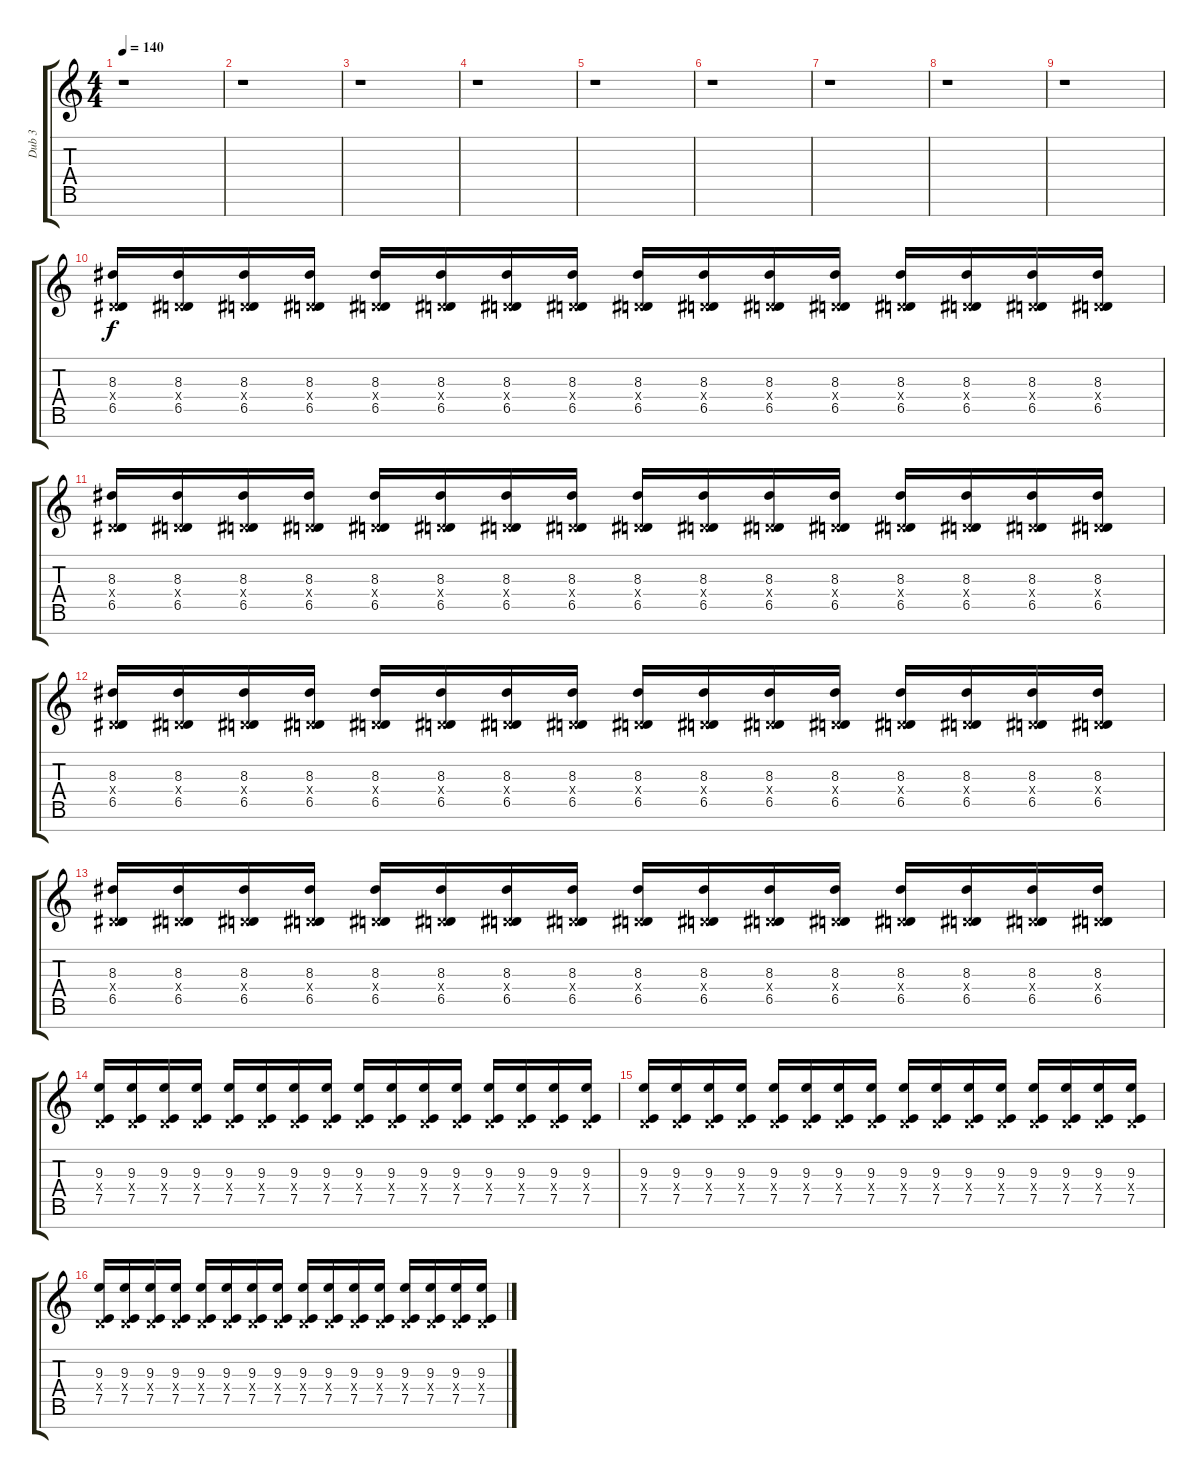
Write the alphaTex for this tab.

\track ("Dub 3" "Dub 3") {instrument distortionguitar}
\staff {score tabs}
\tuning (E4 B3 G3 D3 A2 E2 B1) {hide}
\ts (4 4)
\tempo 140
\clef g2
\ks c
r.1{dy f} |
r.1 |
r.1 |
r.1 |
r.1 |
r.1 |
r.1 |
r.1 |
r.1 |
(8.3 0.4{x} 6.5).16 (8.3 0.4{x} 6.5).16 (8.3 0.4{x} 6.5).16 (8.3 0.4{x} 6.5).16 (8.3 0.4{x} 6.5).16 (8.3 0.4{x} 6.5).16 (8.3 0.4{x} 6.5).16 (8.3 0.4{x} 6.5).16 (8.3 0.4{x} 6.5).16 (8.3 0.4{x} 6.5).16 (8.3 0.4{x} 6.5).16 (8.3 0.4{x} 6.5).16 (8.3 0.4{x} 6.5).16 (8.3 0.4{x} 6.5).16 (8.3 0.4{x} 6.5).16 (8.3 0.4{x} 6.5).16 |
(8.3 0.4{x} 6.5).16 (8.3 0.4{x} 6.5).16 (8.3 0.4{x} 6.5).16 (8.3 0.4{x} 6.5).16 (8.3 0.4{x} 6.5).16 (8.3 0.4{x} 6.5).16 (8.3 0.4{x} 6.5).16 (8.3 0.4{x} 6.5).16 (8.3 0.4{x} 6.5).16 (8.3 0.4{x} 6.5).16 (8.3 0.4{x} 6.5).16 (8.3 0.4{x} 6.5).16 (8.3 0.4{x} 6.5).16 (8.3 0.4{x} 6.5).16 (8.3 0.4{x} 6.5).16 (8.3 0.4{x} 6.5).16 |
(8.3 0.4{x} 6.5).16 (8.3 0.4{x} 6.5).16 (8.3 0.4{x} 6.5).16 (8.3 0.4{x} 6.5).16 (8.3 0.4{x} 6.5).16 (8.3 0.4{x} 6.5).16 (8.3 0.4{x} 6.5).16 (8.3 0.4{x} 6.5).16 (8.3 0.4{x} 6.5).16 (8.3 0.4{x} 6.5).16 (8.3 0.4{x} 6.5).16 (8.3 0.4{x} 6.5).16 (8.3 0.4{x} 6.5).16 (8.3 0.4{x} 6.5).16 (8.3 0.4{x} 6.5).16 (8.3 0.4{x} 6.5).16 |
(8.3 0.4{x} 6.5).16 (8.3 0.4{x} 6.5).16 (8.3 0.4{x} 6.5).16 (8.3 0.4{x} 6.5).16 (8.3 0.4{x} 6.5).16 (8.3 0.4{x} 6.5).16 (8.3 0.4{x} 6.5).16 (8.3 0.4{x} 6.5).16 (8.3 0.4{x} 6.5).16 (8.3 0.4{x} 6.5).16 (8.3 0.4{x} 6.5).16 (8.3 0.4{x} 6.5).16 (8.3 0.4{x} 6.5).16 (8.3 0.4{x} 6.5).16 (8.3 0.4{x} 6.5).16 (8.3 0.4{x} 6.5).16 |
(9.3 0.4{x} 7.5).16 (9.3 0.4{x} 7.5).16 (9.3 0.4{x} 7.5).16 (9.3 0.4{x} 7.5).16 (9.3 0.4{x} 7.5).16 (9.3 0.4{x} 7.5).16 (9.3 0.4{x} 7.5).16 (9.3 0.4{x} 7.5).16 (9.3 0.4{x} 7.5).16 (9.3 0.4{x} 7.5).16 (9.3 0.4{x} 7.5).16 (9.3 0.4{x} 7.5).16 (9.3 0.4{x} 7.5).16 (9.3 0.4{x} 7.5).16 (9.3 0.4{x} 7.5).16 (9.3 0.4{x} 7.5).16 |
(9.3 0.4{x} 7.5).16 (9.3 0.4{x} 7.5).16 (9.3 0.4{x} 7.5).16 (9.3 0.4{x} 7.5).16 (9.3 0.4{x} 7.5).16 (9.3 0.4{x} 7.5).16 (9.3 0.4{x} 7.5).16 (9.3 0.4{x} 7.5).16 (9.3 0.4{x} 7.5).16 (9.3 0.4{x} 7.5).16 (9.3 0.4{x} 7.5).16 (9.3 0.4{x} 7.5).16 (9.3 0.4{x} 7.5).16 (9.3 0.4{x} 7.5).16 (9.3 0.4{x} 7.5).16 (9.3 0.4{x} 7.5).16 |
(9.3 0.4{x} 7.5).16 (9.3 0.4{x} 7.5).16 (9.3 0.4{x} 7.5).16 (9.3 0.4{x} 7.5).16 (9.3 0.4{x} 7.5).16 (9.3 0.4{x} 7.5).16 (9.3 0.4{x} 7.5).16 (9.3 0.4{x} 7.5).16 (9.3 0.4{x} 7.5).16 (9.3 0.4{x} 7.5).16 (9.3 0.4{x} 7.5).16 (9.3 0.4{x} 7.5).16 (9.3 0.4{x} 7.5).16 (9.3 0.4{x} 7.5).16 (9.3 0.4{x} 7.5).16 (9.3 0.4{x} 7.5).16
